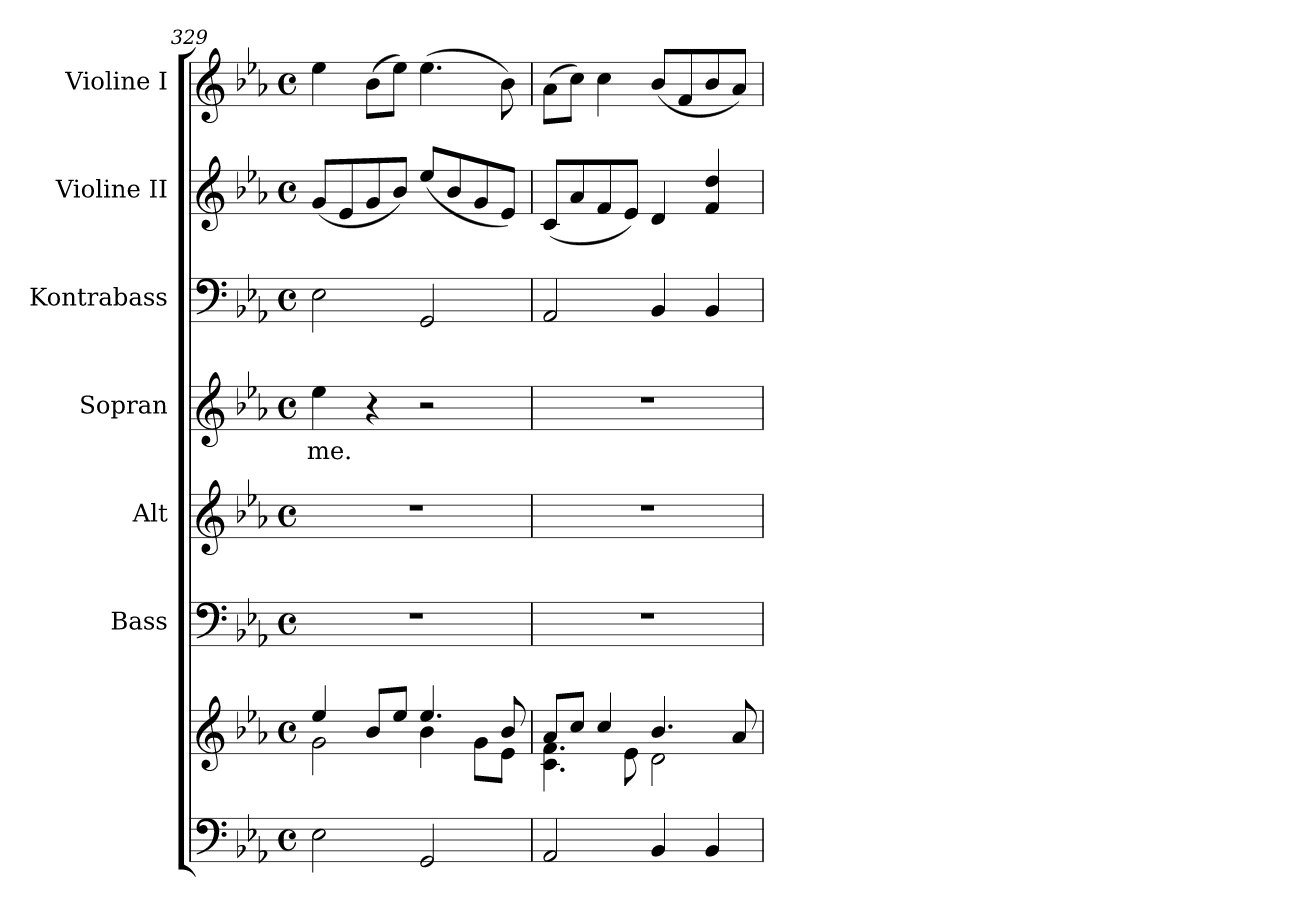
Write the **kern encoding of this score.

**kern	**kern	**kern	**kern	**kern	**text	**kern	**kern	**kern
*part7	*part7	*part6	*part5	*part4	*part4	*part3	*part2	*part1
*staff8	*staff7	*staff6	*staff5	*staff4	*staff4	*staff3	*staff2	*staff1
*	*	*I"Bass	*I"Alt	*I"Sopran	*	*I"Kontrabass	*I"Violine II	*I"Violine I
*	*	*I'B.	*I'A.	*I'S.	*	*I'Kb.	*I'Vl. II	*I'Vl. I
*clefF4	*clefG2	*clefF4	*clefG2	*clefG2	*	*clefF4	*clefG2	*clefG2
*	*	*	*	*	*	*ITrd7c12	*	*
*k[b-e-a-]	*k[b-e-a-]	*k[b-e-a-]	*k[b-e-a-]	*k[b-e-a-]	*	*k[b-e-a-]	*k[b-e-a-]	*k[b-e-a-]
*E-:	*E-:	*E-:	*E-:	*E-:	*	*E-:	*E-:	*E-:
*M4/4	*M4/4	*M4/4	*M4/4	*M4/4	*	*M4/4	*M4/4	*M4/4
*met(c)	*met(c)	*met(c)	*met(c)	*met(c)	*	*met(c)	*met(c)	*met(c)
=329	=329	=329	=329	=329	=329	=329	=329	=329
*	*^	*	*	*	*	*	*	*
!	!	!	!	!	!	!LO:LY:b	!	!	!
2E-\	4ee-/	2g\	1r	1r	4ee-\	me.	2EE-\	(<8g/L	4ee-\
.	.	.	.	.	.	.	.	8e-/	.
.	8b-/L	.	.	.	4r	.	.	8g/	(>8b-\L
.	8ee-/J	.	.	.	.	.	.	8b-/J)	8ee-\J)
2GG/	4.ee-/	4b-\	.	.	2r	.	2GGG/	(<8ee-/L	(>4.ee-\
.	.	.	.	.	.	.	.	8b-/	.
.	.	8g\L	.	.	.	.	.	8g/	.
.	8b-/	8e-\J	.	.	.	.	.	8e-/J)	8b-\)
=330	=330	=330	=330	=330	=330	=330	=330	=330	=330
2AA-/	8a-/L	4.c\ 4.f\	1r	1r	1r	.	2AAA-/	(<8c/L	(>8a-\L
.	8cc/J	.	.	.	.	.	.	8a-/	8cc\J)
.	4cc/	.	.	.	.	.	.	8f/	4cc\
.	.	8e-\	.	.	.	.	.	8e-/J)	.
4BB-/	4.b-/	2d\	.	.	.	.	4BBB-/	4d/	(<8b-/L
.	.	.	.	.	.	.	.	.	8f/
4BB-/	.	.	.	.	.	.	4BBB-/	4f/ 4dd/	8b-/
.	8a-/	.	.	.	.	.	.	.	8a-/J)
*	*v	*v	*	*	*	*	*	*	*
=	=	=	=	=	=	=	=	=
*-	*-	*-	*-	*-	*-	*-	*-	*-
